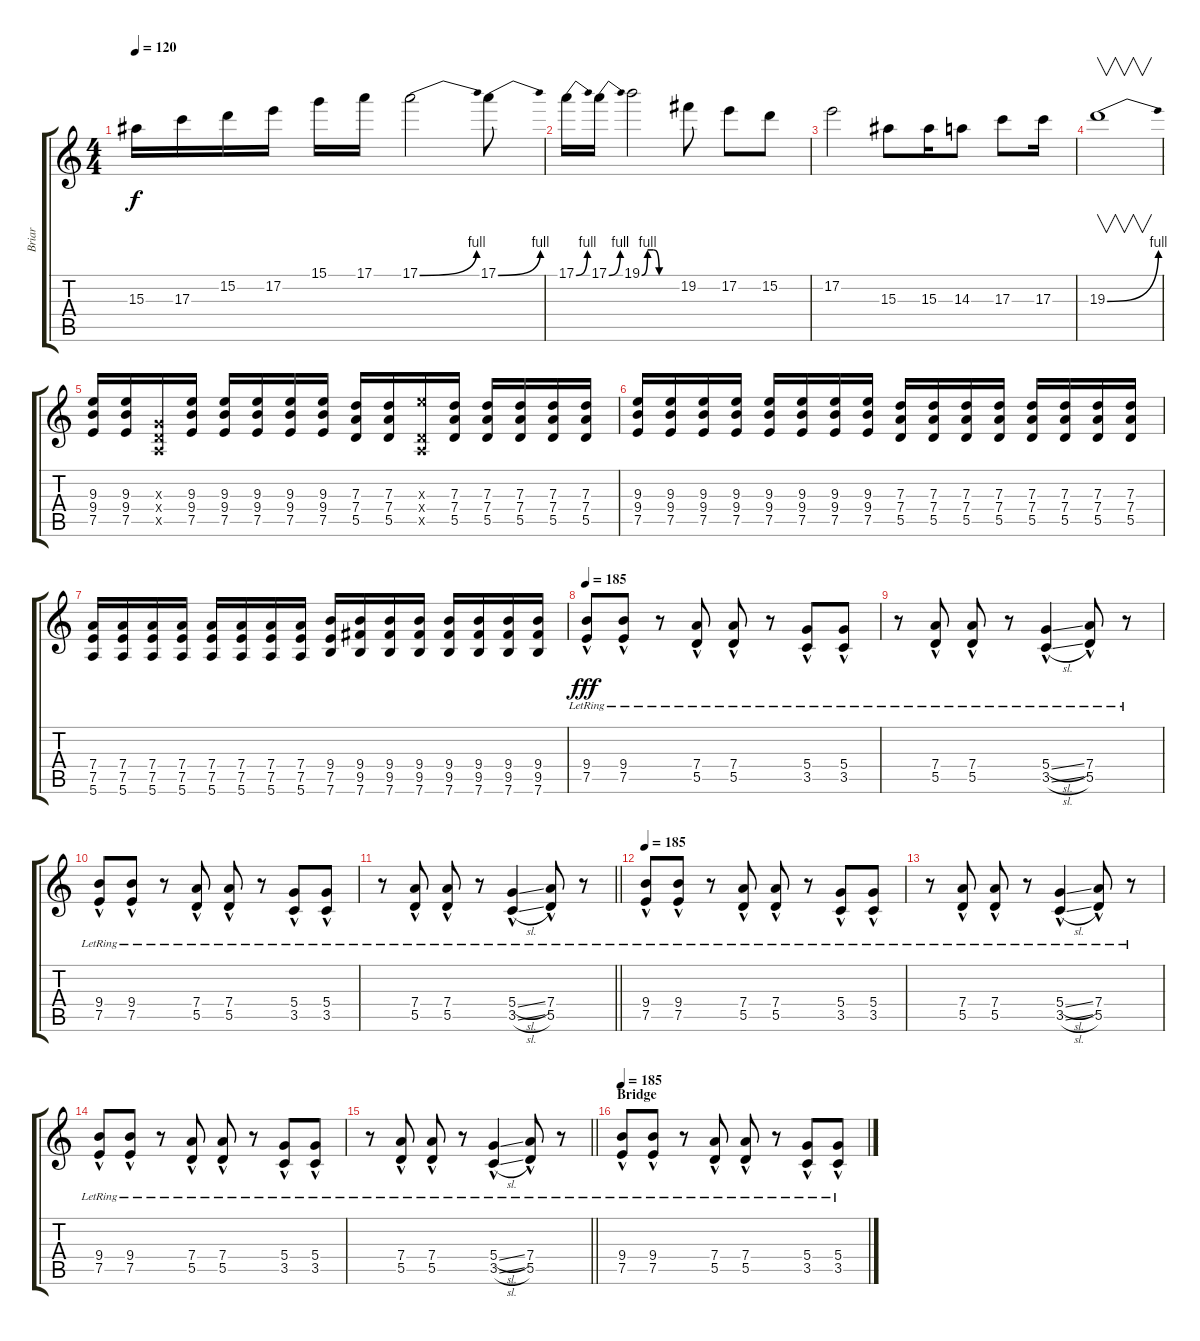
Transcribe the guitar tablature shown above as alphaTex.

\track ("Briar" "Briar") {instrument overdrivenguitar}
\staff {score tabs}
\tuning (E4 B3 G3 D3 A2 E2) {hide}
\ts (4 4)
\tempo 120
\clef g2
\ks c
15.3.16{dy f} 17.3.16 15.2.16 17.2.16 15.1.16 17.1.16 17.1{be (bend 0 0 60 4)}.2 17.1{be (bend 0 0 60 4)}.8 |
17.1{be (bend 0 0 60 4)}.16 17.1{be (bend 0 0 60 4)}.16 19.1{be (custom 0 0 10 4 20 4 30 0 60 0)}.2 19.2.8 17.2.8 15.2.8 |
17.2.2 15.3.8 15.3.16 14.3.8 17.3.8 17.3.16 |
19.3{be (bend 0 0 60 4)}.1{v} |
(9.3 9.4 7.5).16 (9.3 9.4 7.5).16 (0.3{x} 0.4{x} 0.5{x}).16 (9.3 9.4 7.5).16 (9.3 9.4 7.5).16 (9.3 9.4 7.5).16 (9.3 9.4 7.5).16 (9.3 9.4 7.5).16 (7.3 7.4 5.5).16 (7.3 7.4 5.5).16 (9.3{x} 0.4{x} 0.5{x}).16 (7.3 7.4 5.5).16 (7.3 7.4 5.5).16 (7.3 7.4 5.5).16 (7.3 7.4 5.5).16 (7.3 7.4 5.5).16 |
(9.3 9.4 7.5).16 (9.3 9.4 7.5).16 (9.3 9.4 7.5).16 (9.3 9.4 7.5).16 (9.3 9.4 7.5).16 (9.3 9.4 7.5).16 (9.3 9.4 7.5).16 (9.3 9.4 7.5).16 (7.3 7.4 5.5).16 (7.3 7.4 5.5).16 (7.3 7.4 5.5).16 (7.3 7.4 5.5).16 (7.3 7.4 5.5).16 (7.3 7.4 5.5).16 (7.3 7.4 5.5).16 (7.3 7.4 5.5).16 |
(7.4 7.5 5.6).16 (7.4 7.5 5.6).16 (7.4 7.5 5.6).16 (7.4 7.5 5.6).16 (7.4 7.5 5.6).16 (7.4 7.5 5.6).16 (7.4 7.5 5.6).16 (7.4 7.5 5.6).16 (9.4 7.5 7.6).16 (9.4 9.5 7.6).16 (9.4 9.5 7.6).16 (9.4 9.5 7.6).16 (9.4 9.5 7.6).16 (9.4 9.5 7.6).16 (9.4 9.5 7.6).16 (9.4 9.5 7.6).16 |
\tempo 185
(9.4{hac lr} 7.5{hac lr}).8{dy fff} (9.4{hac lr} 7.5{hac lr}).8 r.8 (7.4{hac lr} 5.5{hac lr}).8 (7.4{hac lr} 5.5{hac lr}).8 r.8 (5.4{hac lr} 3.5{hac lr}).8 (5.4{hac lr} 3.5{hac lr}).8 |
r.8 (7.4{hac lr} 5.5{hac lr}).8 (7.4{hac lr} 5.5{hac lr}).8 r.8 (5.4{sl hac lr} 3.5{sl hac lr}).4 (7.4{hac lr} 5.5{hac lr}).8 r.8 |
(9.4{hac lr} 7.5{hac lr}).8 (9.4{hac lr} 7.5{hac lr}).8 r.8 (7.4{hac lr} 5.5{hac lr}).8 (7.4{hac lr} 5.5{hac lr}).8 r.8 (5.4{hac lr} 3.5{hac lr}).8 (5.4{hac lr} 3.5{hac lr}).8 |
\barLineRight lightlight
r.8 (7.4{hac lr} 5.5{hac lr}).8 (7.4{hac lr} 5.5{hac lr}).8 r.8 (5.4{sl hac lr} 3.5{sl hac lr}).4 (7.4{hac lr} 5.5{hac lr}).8 r.8 |
\tempo 185
(9.4{hac lr} 7.5{hac lr}).8 (9.4{hac lr} 7.5{hac lr}).8 r.8 (7.4{hac lr} 5.5{hac lr}).8 (7.4{hac lr} 5.5{hac lr}).8 r.8 (5.4{hac lr} 3.5{hac lr}).8 (5.4{hac lr} 3.5{hac lr}).8 |
r.8 (7.4{hac lr} 5.5{hac lr}).8 (7.4{hac lr} 5.5{hac lr}).8 r.8 (5.4{sl hac lr} 3.5{sl hac lr}).4 (7.4{hac lr} 5.5{hac lr}).8 r.8 |
(9.4{hac lr} 7.5{hac lr}).8 (9.4{hac lr} 7.5{hac lr}).8 r.8 (7.4{hac lr} 5.5{hac lr}).8 (7.4{hac lr} 5.5{hac lr}).8 r.8 (5.4{hac lr} 3.5{hac lr}).8 (5.4{hac lr} 3.5{hac lr}).8 |
\barLineRight lightlight
r.8 (7.4{hac lr} 5.5{hac lr}).8 (7.4{hac lr} 5.5{hac lr}).8 r.8 (5.4{sl hac lr} 3.5{sl hac lr}).4 (7.4{hac lr} 5.5{hac lr}).8 r.8 |
\section ("" "Bridge")
\tempo 185
(9.4{hac lr} 7.5{hac lr}).8 (9.4{hac lr} 7.5{hac lr}).8 r.8 (7.4{hac lr} 5.5{hac lr}).8 (7.4{hac lr} 5.5{hac lr}).8 r.8 (5.4{hac lr} 3.5{hac lr}).8 (5.4{hac lr} 3.5{hac lr}).8
